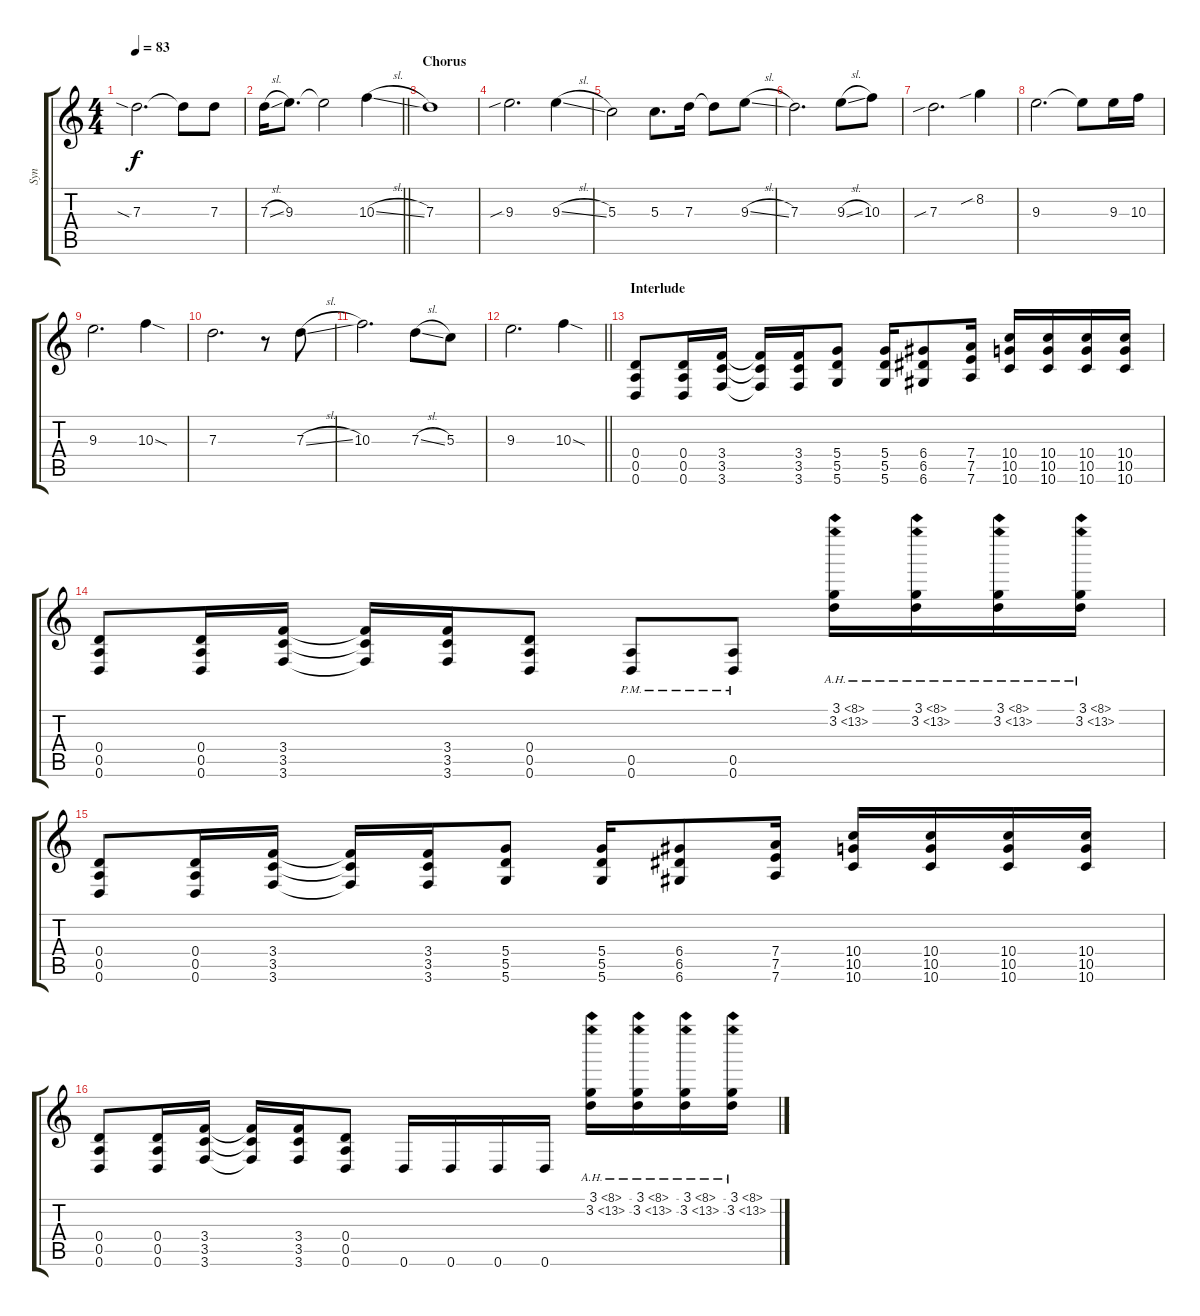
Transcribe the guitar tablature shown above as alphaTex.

\track ("Syn" "Syn") {instrument overdrivenguitar}
\staff {score tabs}
\tuning (E4 B3 G3 D3 A2 D2) {hide}
\ts (4 4)
\tempo 83
\clef g2
\ks c
7.3{sia}.2{d dy f} 7.3{t}.8 7.3.8 |
\barLineRight lightlight
7.3{sl}.16 9.3.8{d} 9.3{t}.2 10.3{sl}.4 |
\section ("" "Chorus")
7.3.1 |
9.3{sib}.2{d} 9.3{sl}.4 |
5.3.2 5.3.8{d} 7.3.16 7.3{t}.8 9.3{sl}.8 |
7.3.2{d} 9.3{sl}.8 10.3.8 |
7.3{sib}.2{d} 8.2{sib}.4 |
9.3.2{d} 9.3{t}.8 9.3.16 10.3.16 |
9.3.2{d} 10.3{sod}.4 |
7.3.2{d} r.8 7.3{sl}.8 |
10.3.2{d} 7.3{sl}.8 5.3.8 |
\barLineRight lightlight
9.3.2{d} 10.3{sod}.4 |
\section ("" "Interlude")
(0.4 0.5 0.6).8{volume 12 balance 16 instrument distortionguitar} (0.4 0.5 0.6).16 (3.4 3.5 3.6).16 (3.4{t} 3.5{t} 3.6{t}).16 (3.4 3.5 3.6).16 (5.4 5.5 5.6).8 (5.4 5.5 5.6).16 (6.4 6.5 6.6).8 (7.4 7.5 7.6).16 (10.4 10.5 10.6).16 (10.4 10.5 10.6).16 (10.4 10.5 10.6).16 (10.4 10.5 10.6).16 |
(0.4 0.5 0.6).8 (0.4 0.5 0.6).16 (3.4 3.5 3.6).16 (3.4{t} 3.5{t} 3.6{t}).16 (3.4 3.5 3.6).16 (0.4 0.5 0.6).8 (0.5{pm} 0.6{pm}).8 (0.5{pm} 0.6{pm}).8 (3.1{ah 5} 3.2{ah 10}).16 (3.1{ah 5} 3.2{ah 10}).16 (3.1{ah 5} 3.2{ah 10}).16 (3.1{ah 5} 3.2{ah 10}).16 |
(0.4 0.5 0.6).8 (0.4 0.5 0.6).16 (3.4 3.5 3.6).16 (3.4{t} 3.5{t} 3.6{t}).16 (3.4 3.5 3.6).16 (5.4 5.5 5.6).8 (5.4 5.5 5.6).16 (6.4 6.5 6.6).8 (7.4 7.5 7.6).16 (10.4 10.5 10.6).16 (10.4 10.5 10.6).16 (10.4 10.5 10.6).16 (10.4 10.5 10.6).16 |
(0.4 0.5 0.6).8 (0.4 0.5 0.6).16 (3.4 3.5 3.6).16 (3.4{t} 3.5{t} 3.6{t}).16 (3.4 3.5 3.6).16 (0.4 0.5 0.6).8 0.6.16 0.6.16 0.6.16 0.6.16 (3.1{ah 5} 3.2{ah 10}).16 (3.1{ah 5} 3.2{ah 10}).16 (3.1{ah 5} 3.2{ah 10}).16 (3.1{ah 5} 3.2{ah 10}).16
